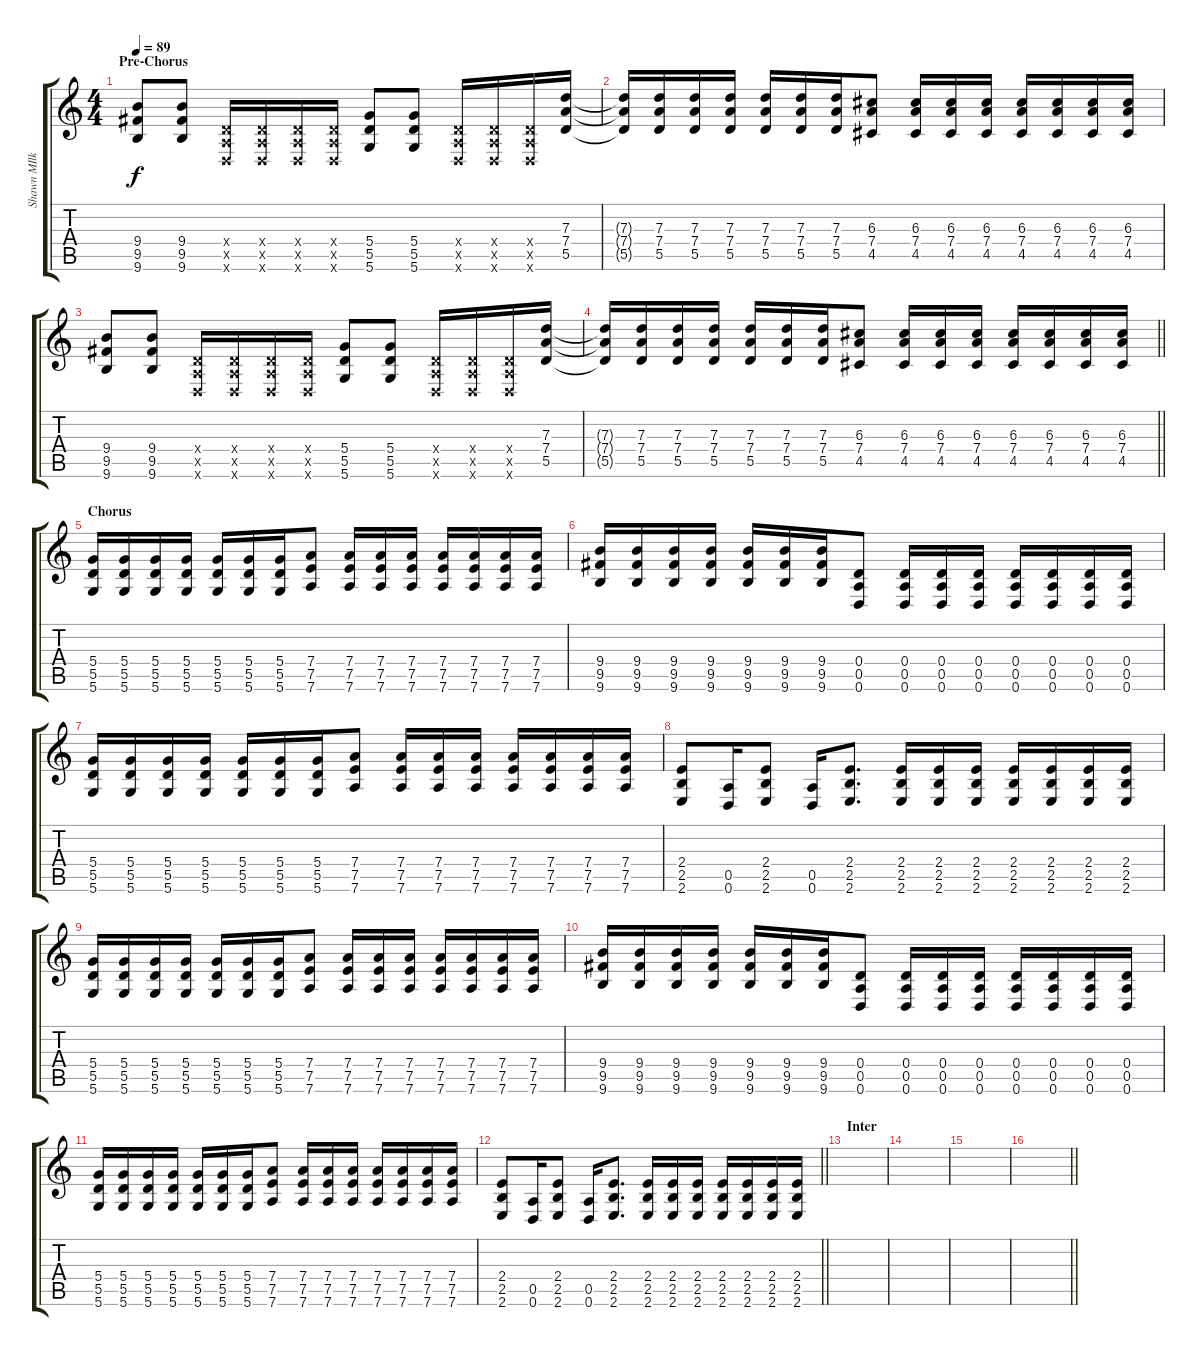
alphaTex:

\track ("Shawn MIlke [Guitar]" "Shawn MIlk") {instrument overdrivenguitar}
\staff {score tabs}
\tuning (E4 B3 G3 D3 A2 D2) {hide}
\ts (4 4)
\section ("" "Pre-Chorus")
\tempo 89
\clef g2
\ks c
(9.4 9.5 9.6).8{dy f} (9.4 9.5 9.6).8 (0.4{x} 0.5{x} 0.6{x}).16 (0.4{x} 0.5{x} 0.6{x}).16 (0.4{x} 0.5{x} 0.6{x}).16 (0.4{x} 0.5{x} 0.6{x}).16 (5.4 5.5 5.6).8 (5.4 5.5 5.6).8 (0.4{x} 0.5{x} 0.6{x}).16 (0.4{x} 0.5{x} 0.6{x}).16 (0.4{x} 0.5{x} 0.6{x}).16 (7.3 7.4 5.5).16 |
(7.3{t} 7.4{t} 5.5{t}).16 (7.3 7.4 5.5).16 (7.3 7.4 5.5).16 (7.3 7.4 5.5).16 (7.3 7.4 5.5).16 (7.3 7.4 5.5).16 (7.3 7.4 5.5).16 (6.3 7.4 4.5).8 (6.3 7.4 4.5).16 (6.3 7.4 4.5).16 (6.3 7.4 4.5).16 (6.3 7.4 4.5).16 (6.3 7.4 4.5).16 (6.3 7.4 4.5).16 (6.3 7.4 4.5).16 |
(9.4 9.5 9.6).8 (9.4 9.5 9.6).8 (0.4{x} 0.5{x} 0.6{x}).16 (0.4{x} 0.5{x} 0.6{x}).16 (0.4{x} 0.5{x} 0.6{x}).16 (0.4{x} 0.5{x} 0.6{x}).16 (5.4 5.5 5.6).8 (5.4 5.5 5.6).8 (0.4{x} 0.5{x} 0.6{x}).16 (0.4{x} 0.5{x} 0.6{x}).16 (0.4{x} 0.5{x} 0.6{x}).16 (7.3 7.4 5.5).16 |
\barLineRight lightlight
(7.3{t} 7.4{t} 5.5{t}).16 (7.3 7.4 5.5).16 (7.3 7.4 5.5).16 (7.3 7.4 5.5).16 (7.3 7.4 5.5).16 (7.3 7.4 5.5).16 (7.3 7.4 5.5).16 (6.3 7.4 4.5).8 (6.3 7.4 4.5).16 (6.3 7.4 4.5).16 (6.3 7.4 4.5).16 (6.3 7.4 4.5).16 (6.3 7.4 4.5).16 (6.3 7.4 4.5).16 (6.3 7.4 4.5).16 |
\section ("" "Chorus")
(5.4 5.5 5.6).16{volume 13 instrument distortionguitar} (5.4 5.5 5.6).16 (5.4 5.5 5.6).16 (5.4 5.5 5.6).16 (5.4 5.5 5.6).16 (5.4 5.5 5.6).16 (5.4 5.5 5.6).16 (7.4 7.5 7.6).8 (7.4 7.5 7.6).16 (7.4 7.5 7.6).16 (7.4 7.5 7.6).16 (7.4 7.5 7.6).16 (7.4 7.5 7.6).16 (7.4 7.5 7.6).16 (7.4 7.5 7.6).16 |
(9.4 9.5 9.6).16 (9.4 9.5 9.6).16 (9.4 9.5 9.6).16 (9.4 9.5 9.6).16 (9.4 9.5 9.6).16 (9.4 9.5 9.6).16 (9.4 9.5 9.6).16 (0.4 0.5 0.6).8 (0.4 0.5 0.6).16 (0.4 0.5 0.6).16 (0.4 0.5 0.6).16 (0.4 0.5 0.6).16 (0.4 0.5 0.6).16 (0.4 0.5 0.6).16 (0.4 0.5 0.6).16 |
(5.4 5.5 5.6).16 (5.4 5.5 5.6).16 (5.4 5.5 5.6).16 (5.4 5.5 5.6).16 (5.4 5.5 5.6).16 (5.4 5.5 5.6).16 (5.4 5.5 5.6).16 (7.4 7.5 7.6).8 (7.4 7.5 7.6).16 (7.4 7.5 7.6).16 (7.4 7.5 7.6).16 (7.4 7.5 7.6).16 (7.4 7.5 7.6).16 (7.4 7.5 7.6).16 (7.4 7.5 7.6).16 |
(2.4 2.5 2.6).8 (0.5 0.6).16 (2.4 2.5 2.6).8 (0.5 0.6).16 (2.4 2.5 2.6).8{d} (2.4 2.5 2.6).16 (2.4 2.5 2.6).16 (2.4 2.5 2.6).16 (2.4 2.5 2.6).16 (2.4 2.5 2.6).16 (2.4 2.5 2.6).16 (2.4 2.5 2.6).16 |
(5.4 5.5 5.6).16 (5.4 5.5 5.6).16 (5.4 5.5 5.6).16 (5.4 5.5 5.6).16 (5.4 5.5 5.6).16 (5.4 5.5 5.6).16 (5.4 5.5 5.6).16 (7.4 7.5 7.6).8 (7.4 7.5 7.6).16 (7.4 7.5 7.6).16 (7.4 7.5 7.6).16 (7.4 7.5 7.6).16 (7.4 7.5 7.6).16 (7.4 7.5 7.6).16 (7.4 7.5 7.6).16 |
(9.4 9.5 9.6).16 (9.4 9.5 9.6).16 (9.4 9.5 9.6).16 (9.4 9.5 9.6).16 (9.4 9.5 9.6).16 (9.4 9.5 9.6).16 (9.4 9.5 9.6).16 (0.4 0.5 0.6).8 (0.4 0.5 0.6).16 (0.4 0.5 0.6).16 (0.4 0.5 0.6).16 (0.4 0.5 0.6).16 (0.4 0.5 0.6).16 (0.4 0.5 0.6).16 (0.4 0.5 0.6).16 |
(5.4 5.5 5.6).16 (5.4 5.5 5.6).16 (5.4 5.5 5.6).16 (5.4 5.5 5.6).16 (5.4 5.5 5.6).16 (5.4 5.5 5.6).16 (5.4 5.5 5.6).16 (7.4 7.5 7.6).8 (7.4 7.5 7.6).16 (7.4 7.5 7.6).16 (7.4 7.5 7.6).16 (7.4 7.5 7.6).16 (7.4 7.5 7.6).16 (7.4 7.5 7.6).16 (7.4 7.5 7.6).16 |
\barLineRight lightlight
(2.4 2.5 2.6).8 (0.5 0.6).16 (2.4 2.5 2.6).8 (0.5 0.6).16 (2.4 2.5 2.6).8{d} (2.4 2.5 2.6).16 (2.4 2.5 2.6).16 (2.4 2.5 2.6).16 (2.4 2.5 2.6).16 (2.4 2.5 2.6).16 (2.4 2.5 2.6).16 (2.4 2.5 2.6).16 |
\section ("" "Inter")
|
|
|
\barLineRight lightlight
